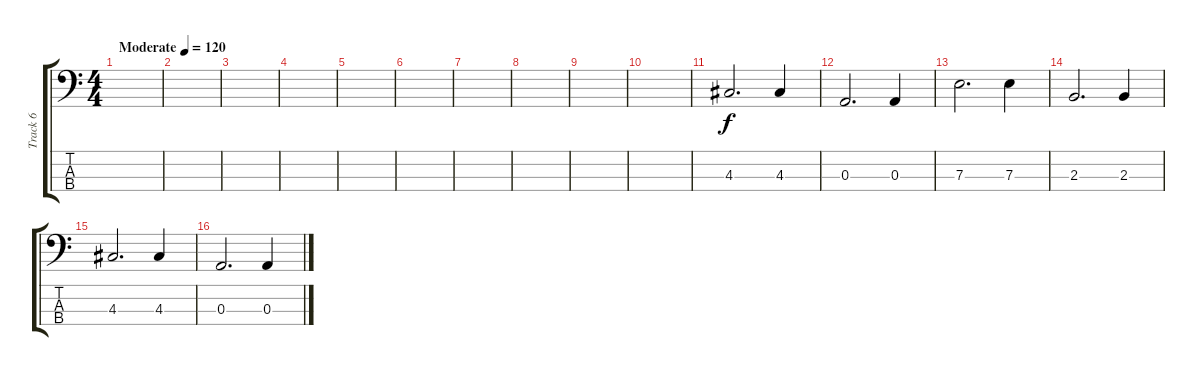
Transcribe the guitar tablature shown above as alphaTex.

\track ("Track 6" "Track 6") {instrument electricbassfinger}
\staff {score tabs}
\tuning (G2 D2 A1 E1) {hide}
\ts (4 4)
\tempo (120 "Moderate")
\clef f4
\ks c
|
|
|
|
|
|
|
|
|
|
4.3.2{d} 4.3.4 |
0.3.2{d} 0.3.4 |
7.3.2{d} 7.3.4 |
2.3.2{d} 2.3.4 |
4.3.2{d} 4.3.4 |
0.3.2{d} 0.3.4
